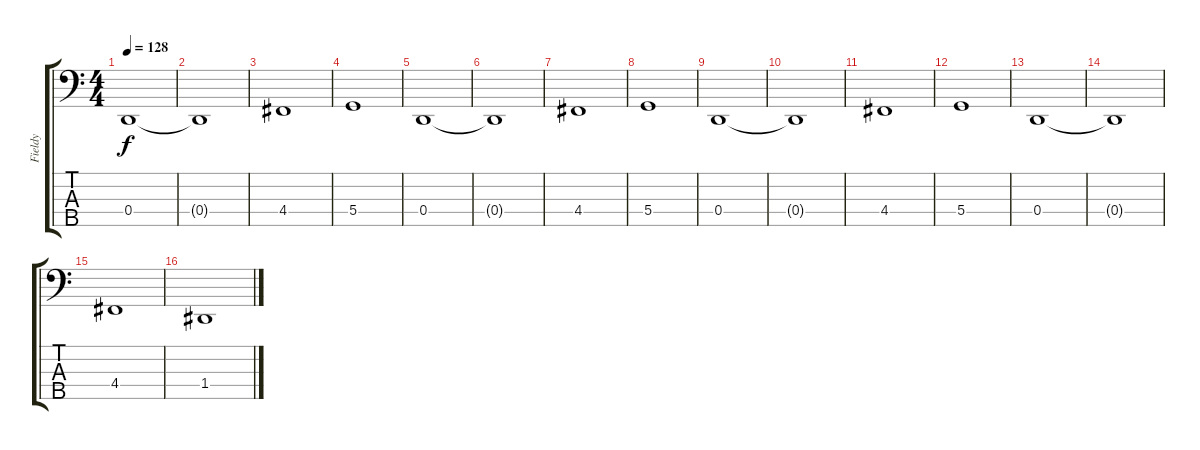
\track ("Fieldy" "Fieldy") {instrument electricbassfinger}
\staff {score tabs}
\tuning (F2 C2 G1 D1 A0) {hide}
\ts (4 4)
\tempo 128
\clef f4
\ks c
0.4.1{dy f instrument electricbassfinger} |
0.4{t}.1 |
4.4.1 |
5.4.1 |
0.4.1 |
0.4{t}.1 |
4.4.1 |
5.4.1 |
0.4.1 |
0.4{t}.1 |
4.4.1 |
5.4.1 |
0.4.1 |
0.4{t}.1 |
4.4.1 |
1.4.1
